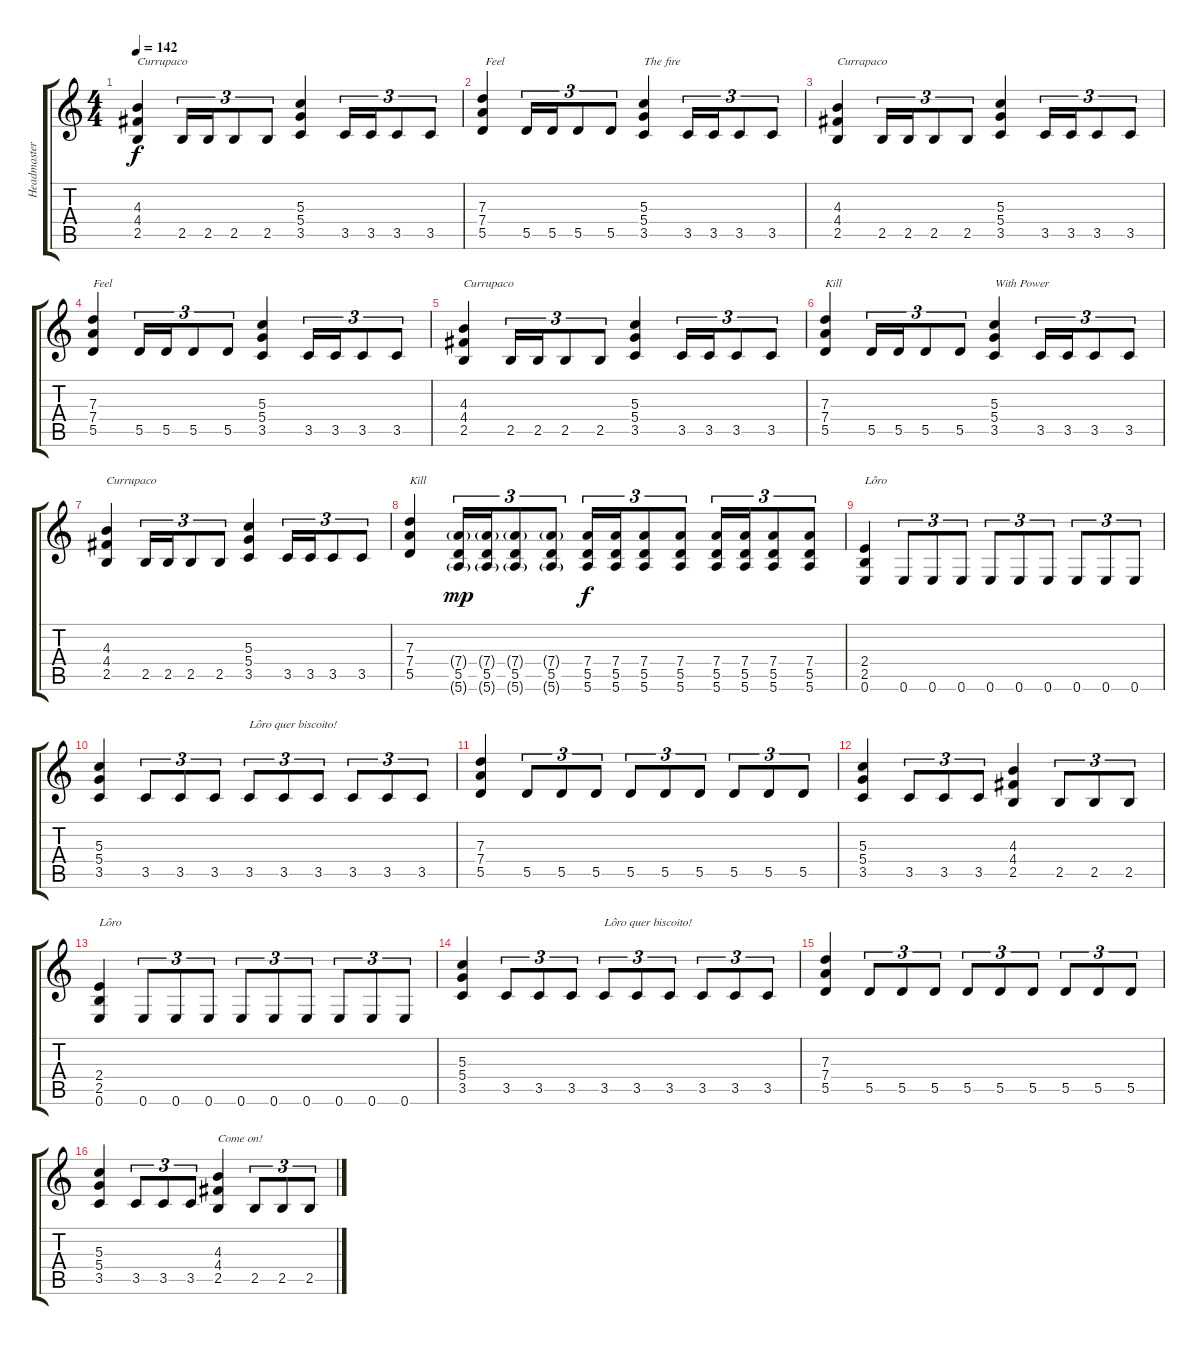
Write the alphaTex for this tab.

\track ("Headmaster" "Headmaster") {instrument overdrivenguitar}
\staff {score tabs}
\tuning (E4 B3 G3 D3 A2 E2) {hide}
\ts (4 4)
\tempo 142
\clef g2
\ks c
(4.3 4.4 2.5).4{txt "Currupaco" dy f} 2.5.16{tu (3 2)} 2.5.16{tu (3 2)} 2.5.8{tu (3 2)} 2.5.8{tu (3 2)} (5.3 5.4 3.5).4 3.5.16{tu (3 2)} 3.5.16{tu (3 2)} 3.5.8{tu (3 2)} 3.5.8{tu (3 2)} |
(7.3 7.4 5.5).4{txt " Feel"} 5.5.16{tu (3 2)} 5.5.16{tu (3 2)} 5.5.8{tu (3 2)} 5.5.8{tu (3 2)} (5.3 5.4 3.5).4{txt "The fire"} 3.5.16{tu (3 2)} 3.5.16{tu (3 2)} 3.5.8{tu (3 2)} 3.5.8{tu (3 2)} |
(4.3 4.4 2.5).4{txt "Currapaco"} 2.5.16{tu (3 2)} 2.5.16{tu (3 2)} 2.5.8{tu (3 2)} 2.5.8{tu (3 2)} (5.3 5.4 3.5).4 3.5.16{tu (3 2)} 3.5.16{tu (3 2)} 3.5.8{tu (3 2)} 3.5.8{tu (3 2)} |
(7.3 7.4 5.5).4{txt "Feel"} 5.5.16{tu (3 2)} 5.5.16{tu (3 2)} 5.5.8{tu (3 2)} 5.5.8{tu (3 2)} (5.3 5.4 3.5).4 3.5.16{tu (3 2)} 3.5.16{tu (3 2)} 3.5.8{tu (3 2)} 3.5.8{tu (3 2)} |
(4.3 4.4 2.5).4{txt "Currupaco"} 2.5.16{tu (3 2)} 2.5.16{tu (3 2)} 2.5.8{tu (3 2)} 2.5.8{tu (3 2)} (5.3 5.4 3.5).4 3.5.16{tu (3 2)} 3.5.16{tu (3 2)} 3.5.8{tu (3 2)} 3.5.8{tu (3 2)} |
(7.3 7.4 5.5).4{txt "Kill "} 5.5.16{tu (3 2)} 5.5.16{tu (3 2)} 5.5.8{tu (3 2)} 5.5.8{tu (3 2)} (5.3 5.4 3.5).4{txt "With Power"} 3.5.16{tu (3 2)} 3.5.16{tu (3 2)} 3.5.8{tu (3 2)} 3.5.8{tu (3 2)} |
(4.3 4.4 2.5).4{txt "Currupaco"} 2.5.16{tu (3 2)} 2.5.16{tu (3 2)} 2.5.8{tu (3 2)} 2.5.8{tu (3 2)} (5.3 5.4 3.5).4 3.5.16{tu (3 2)} 3.5.16{tu (3 2)} 3.5.8{tu (3 2)} 3.5.8{tu (3 2)} |
(7.3 7.4 5.5).4{txt "Kill"} (7.4{g} 5.5 5.6{g}).16{tu (3 2) dy mp} (7.4{g} 5.5 5.6{g}).16{tu (3 2)} (7.4{g} 5.5 5.6{g}).8{tu (3 2)} (7.4{g} 5.5 5.6{g}).8{tu (3 2)} (7.4 5.5 5.6).16{tu (3 2) dy f} (7.4 5.5 5.6).16{tu (3 2)} (7.4 5.5 5.6).8{tu (3 2)} (7.4 5.5 5.6).8{tu (3 2)} (7.4 5.5 5.6).16{tu (3 2)} (7.4 5.5 5.6).16{tu (3 2)} (7.4 5.5 5.6).8{tu (3 2)} (7.4 5.5 5.6).8{tu (3 2)} |
(2.4 2.5 0.6).4{txt "Lôro"} 0.6.8{tu (3 2)} 0.6.8{tu (3 2)} 0.6.8{tu (3 2)} 0.6.8{tu (3 2)} 0.6.8{tu (3 2)} 0.6.8{tu (3 2)} 0.6.8{tu (3 2)} 0.6.8{tu (3 2)} 0.6.8{tu (3 2)} |
(5.3 5.4 3.5).4 3.5.8{tu (3 2)} 3.5.8{tu (3 2)} 3.5.8{tu (3 2)} 3.5.8{tu (3 2) txt "Lôro quer biscoito!"} 3.5.8{tu (3 2)} 3.5.8{tu (3 2)} 3.5.8{tu (3 2)} 3.5.8{tu (3 2)} 3.5.8{tu (3 2)} |
(7.3 7.4 5.5).4 5.5.8{tu (3 2)} 5.5.8{tu (3 2)} 5.5.8{tu (3 2)} 5.5.8{tu (3 2)} 5.5.8{tu (3 2)} 5.5.8{tu (3 2)} 5.5.8{tu (3 2)} 5.5.8{tu (3 2)} 5.5.8{tu (3 2)} |
(5.3 5.4 3.5).4 3.5.8{tu (3 2)} 3.5.8{tu (3 2)} 3.5.8{tu (3 2)} (4.3 4.4 2.5).4 2.5.8{tu (3 2)} 2.5.8{tu (3 2)} 2.5.8{tu (3 2)} |
(2.4 2.5 0.6).4{txt "Lôro"} 0.6.8{tu (3 2)} 0.6.8{tu (3 2)} 0.6.8{tu (3 2)} 0.6.8{tu (3 2)} 0.6.8{tu (3 2)} 0.6.8{tu (3 2)} 0.6.8{tu (3 2)} 0.6.8{tu (3 2)} 0.6.8{tu (3 2)} |
(5.3 5.4 3.5).4 3.5.8{tu (3 2)} 3.5.8{tu (3 2)} 3.5.8{tu (3 2)} 3.5.8{tu (3 2) txt "Lôro quer biscoito!"} 3.5.8{tu (3 2)} 3.5.8{tu (3 2)} 3.5.8{tu (3 2)} 3.5.8{tu (3 2)} 3.5.8{tu (3 2)} |
(7.3 7.4 5.5).4 5.5.8{tu (3 2)} 5.5.8{tu (3 2)} 5.5.8{tu (3 2)} 5.5.8{tu (3 2)} 5.5.8{tu (3 2)} 5.5.8{tu (3 2)} 5.5.8{tu (3 2)} 5.5.8{tu (3 2)} 5.5.8{tu (3 2)} |
(5.3 5.4 3.5).4 3.5.8{tu (3 2)} 3.5.8{tu (3 2)} 3.5.8{tu (3 2)} (4.3 4.4 2.5).4{txt "Come on!"} 2.5.8{tu (3 2)} 2.5.8{tu (3 2)} 2.5.8{tu (3 2)}
